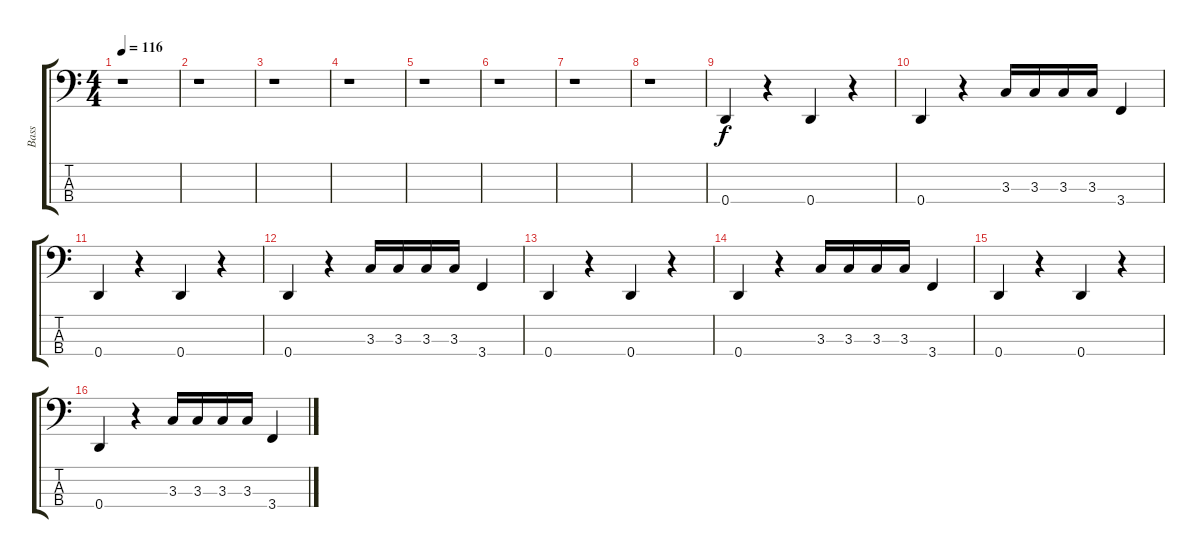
\track ("Bass" "Bass") {instrument electricbassfinger}
\staff {score tabs}
\tuning (G2 D2 A1 D1) {hide}
\ts (4 4)
\tempo 116
\clef f4
\ks c
r.1{dy f instrument electricbassfinger} |
r.1 |
r.1 |
r.1 |
r.1 |
r.1 |
r.1 |
r.1 |
0.4.4 r.4 0.4.4 r.4 |
0.4.4 r.4 3.3.16 3.3.16 3.3.16 3.3.16 3.4.4 |
0.4.4 r.4 0.4.4 r.4 |
0.4.4 r.4 3.3.16 3.3.16 3.3.16 3.3.16 3.4.4 |
0.4.4 r.4 0.4.4 r.4 |
0.4.4 r.4 3.3.16 3.3.16 3.3.16 3.3.16 3.4.4 |
0.4.4 r.4 0.4.4 r.4 |
0.4.4 r.4 3.3.16 3.3.16 3.3.16 3.3.16 3.4.4
